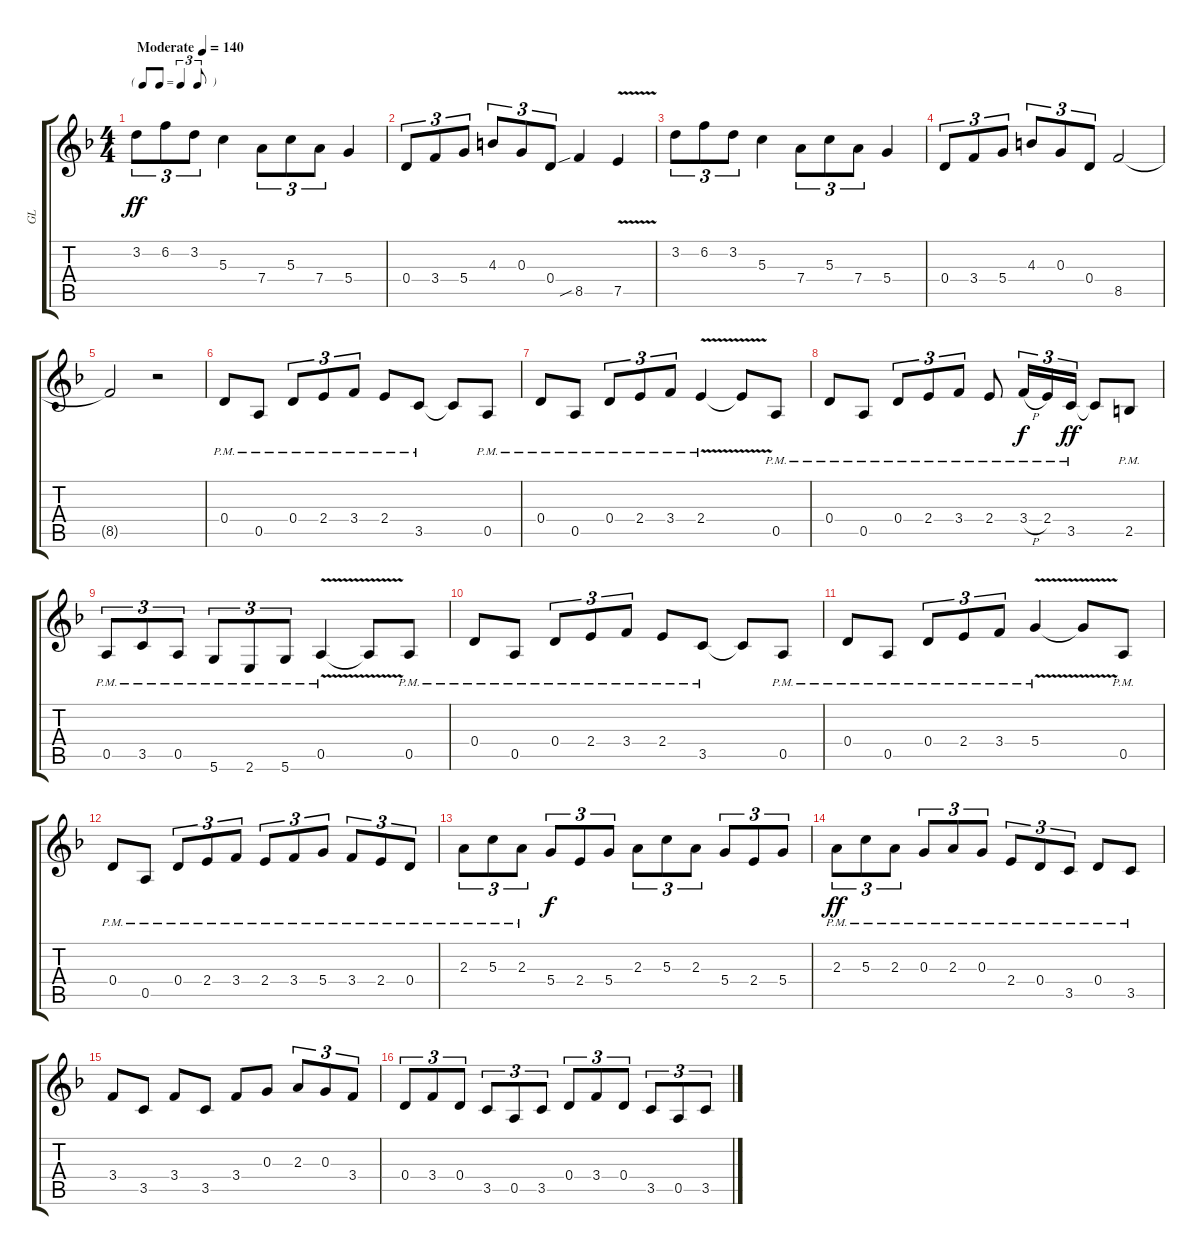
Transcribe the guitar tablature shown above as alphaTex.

\track ("GL" "GL") {instrument acousticguitarsteel}
\staff {score tabs}
\tuning (E4 B3 G3 D3 A2 D2) {hide}
\ts (4 4)
\tf triplet8th
\tempo (140 "Moderate")
\clef g2
\ks dminor
3.2.8{tu (3 2) dy ff instrument acousticguitarsteel} 6.2.8{tu (3 2)} 3.2.8{tu (3 2)} 5.3.4 7.4.8{tu (3 2)} 5.3.8{tu (3 2)} 7.4.8{tu (3 2)} 5.4.4 |
0.4.8{tu (3 2)} 3.4.8{tu (3 2)} 5.4.8{tu (3 2)} 4.3.8{tu (3 2)} 0.3.8{tu (3 2)} 0.4.8{tu (3 2)} 8.5{sib}.4 7.5{v}.4 |
3.2.8{tu (3 2)} 6.2.8{tu (3 2)} 3.2.8{tu (3 2)} 5.3.4 7.4.8{tu (3 2)} 5.3.8{tu (3 2)} 7.4.8{tu (3 2)} 5.4.4 |
0.4.8{tu (3 2)} 3.4.8{tu (3 2)} 5.4.8{tu (3 2)} 4.3.8{tu (3 2)} 0.3.8{tu (3 2)} 0.4.8{tu (3 2)} 8.5.2 |
8.5{t}.2 r.2 |
0.4{pm}.8 0.5{pm}.8 0.4{pm}.8{tu (3 2)} 2.4{pm}.8{tu (3 2)} 3.4{pm}.8{tu (3 2)} 2.4{pm}.8 3.5{pm}.8 3.5{t}.8 0.5{pm}.8 |
0.4{pm}.8 0.5{pm}.8 0.4{pm}.8{tu (3 2)} 2.4{pm}.8{tu (3 2)} 3.4{pm}.8{tu (3 2)} 2.4{v pm}.4 2.4{t}.8 0.5{pm}.8 |
0.4{pm}.8 0.5{pm}.8 0.4{pm}.8{tu (3 2)} 2.4{pm}.8{tu (3 2)} 3.4{pm}.8{tu (3 2)} 2.4{pm}.8 3.4{h pm}.16{tu (3 2) dy f} 2.4{pm}.16{tu (3 2)} 3.5{pm}.16{tu (3 2) dy ff} 3.5{t}.8 2.5{pm}.8 |
0.5{pm}.8{tu (3 2)} 3.5{pm}.8{tu (3 2)} 0.5{pm}.8{tu (3 2)} 5.6{pm}.8{tu (3 2)} 2.6{pm}.8{tu (3 2)} 5.6{pm}.8{tu (3 2)} 0.5{v pm}.4 0.5{t}.8 0.5{pm}.8 |
0.4{pm}.8 0.5{pm}.8 0.4{pm}.8{tu (3 2)} 2.4{pm}.8{tu (3 2)} 3.4{pm}.8{tu (3 2)} 2.4{pm}.8 3.5{pm}.8 3.5{t}.8 0.5{pm}.8 |
0.4{pm}.8 0.5{pm}.8 0.4{pm}.8{tu (3 2)} 2.4{pm}.8{tu (3 2)} 3.4{pm}.8{tu (3 2)} 5.4{v pm}.4 5.4{t}.8 0.5{pm}.8 |
0.4{pm}.8 0.5{pm}.8 0.4{pm}.8{tu (3 2)} 2.4{pm}.8{tu (3 2)} 3.4{pm}.8{tu (3 2)} 2.4{pm}.8{tu (3 2)} 3.4{pm}.8{tu (3 2)} 5.4{pm}.8{tu (3 2)} 3.4{pm}.8{tu (3 2)} 2.4{pm}.8{tu (3 2)} 0.4{pm}.8{tu (3 2)} |
2.3{pm}.8{tu (3 2)} 5.3{pm}.8{tu (3 2)} 2.3{pm}.8{tu (3 2)} 5.4.8{tu (3 2) dy f} 2.4.8{tu (3 2)} 5.4.8{tu (3 2)} 2.3.8{tu (3 2)} 5.3.8{tu (3 2)} 2.3.8{tu (3 2)} 5.4.8{tu (3 2)} 2.4.8{tu (3 2)} 5.4.8{tu (3 2)} |
2.3{pm}.8{tu (3 2) dy ff} 5.3{pm}.8{tu (3 2)} 2.3{pm}.8{tu (3 2)} 0.3{pm}.8{tu (3 2)} 2.3{pm}.8{tu (3 2)} 0.3{pm}.8{tu (3 2)} 2.4{pm}.8{tu (3 2)} 0.4{pm}.8{tu (3 2)} 3.5{pm}.8{tu (3 2)} 0.4{pm}.8 3.5{pm}.8 |
3.4.8 3.5.8 3.4.8 3.5.8 3.4.8 0.3.8 2.3.8{tu (3 2)} 0.3.8{tu (3 2)} 3.4.8{tu (3 2)} |
0.4.8{tu (3 2)} 3.4.8{tu (3 2)} 0.4.8{tu (3 2)} 3.5.8{tu (3 2)} 0.5.8{tu (3 2)} 3.5.8{tu (3 2)} 0.4.8{tu (3 2)} 3.4.8{tu (3 2)} 0.4.8{tu (3 2)} 3.5.8{tu (3 2)} 0.5.8{tu (3 2)} 3.5.8{tu (3 2)}
